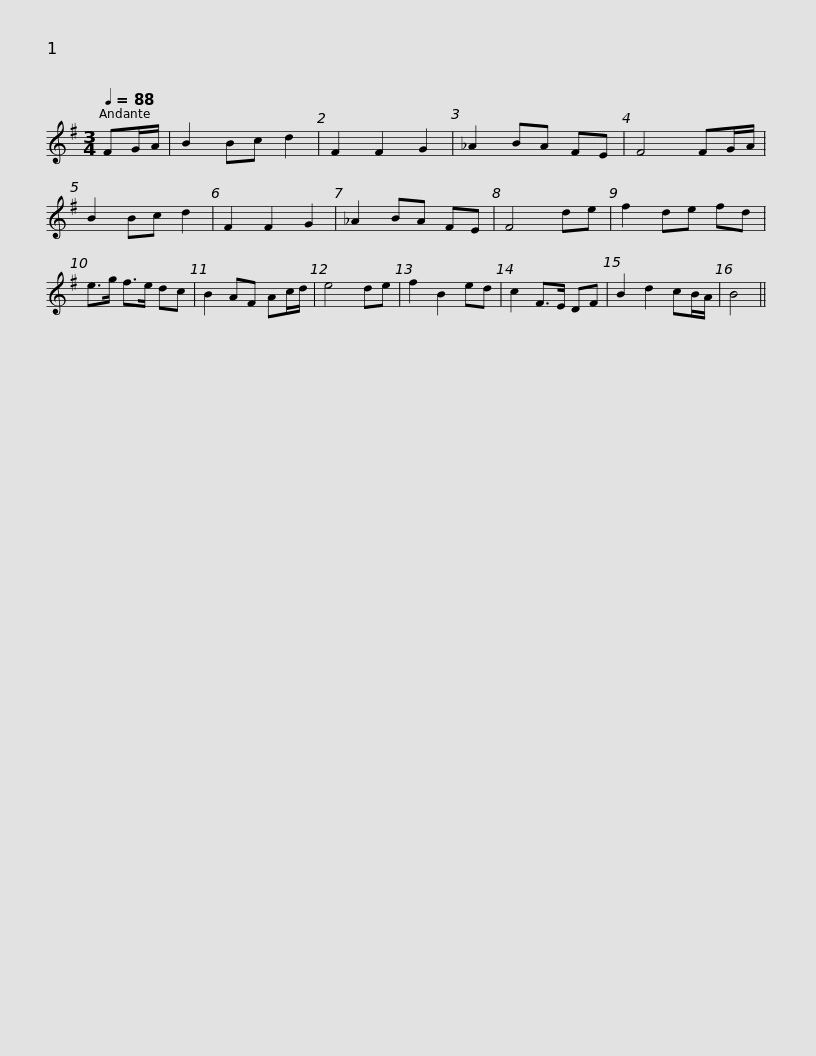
X:1
L:1/8
Q:1/4=88
M:3/4
I:linebreak $
K:G
V:1 treble
V:1
 FG/A/ | B2 Bc d2 | F2 F2 G2 | _A2 BA FE | F4 FG/A/ | %5
 B2 Bc d2 | F2 F2 G2 | _A2 BA FE | F4 de | f2 de fd |$ %10
 e>g f>e dc | B2 AF Ac/d/ | e4 de | f2 B2 ed | c2 F>E DF | %15
 B2 d2 cB/A/ | B4 || %17
